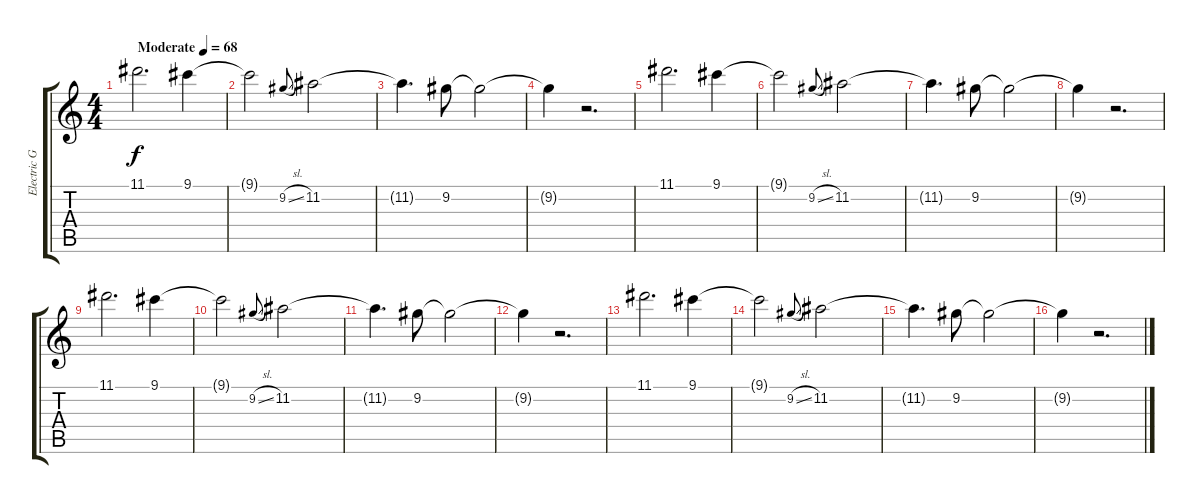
\track ("Electric Guitar" "Electric G") {instrument overdrivenguitar}
\staff {score tabs}
\tuning (E4 B3 G3 D3 A2 E2) {hide}
\ts (4 4)
\tempo (68 "Moderate")
\clef g2
\ks c
11.1.2{d dy f volume 8 instrument overdrivenguitar} 9.1.4 |
9.1{t}.2 9.2{sl}.8{gr onbeat} 11.2.2 |
11.2{t}.4{d} 9.2.8 9.2{t}.2 |
9.2{t}.4 r.2{d} |
11.1.2{d} 9.1.4 |
9.1{t}.2 9.2{sl}.8{gr onbeat} 11.2.2 |
11.2{t}.4{d} 9.2.8 9.2{t}.2 |
9.2{t}.4 r.2{d} |
11.1.2{d} 9.1.4 |
9.1{t}.2 9.2{sl}.8{gr onbeat} 11.2.2 |
11.2{t}.4{d} 9.2.8 9.2{t}.2 |
9.2{t}.4 r.2{d} |
11.1.2{d} 9.1.4 |
9.1{t}.2 9.2{sl}.8{gr onbeat} 11.2.2 |
11.2{t}.4{d} 9.2.8 9.2{t}.2 |
9.2{t}.4 r.2{d}
